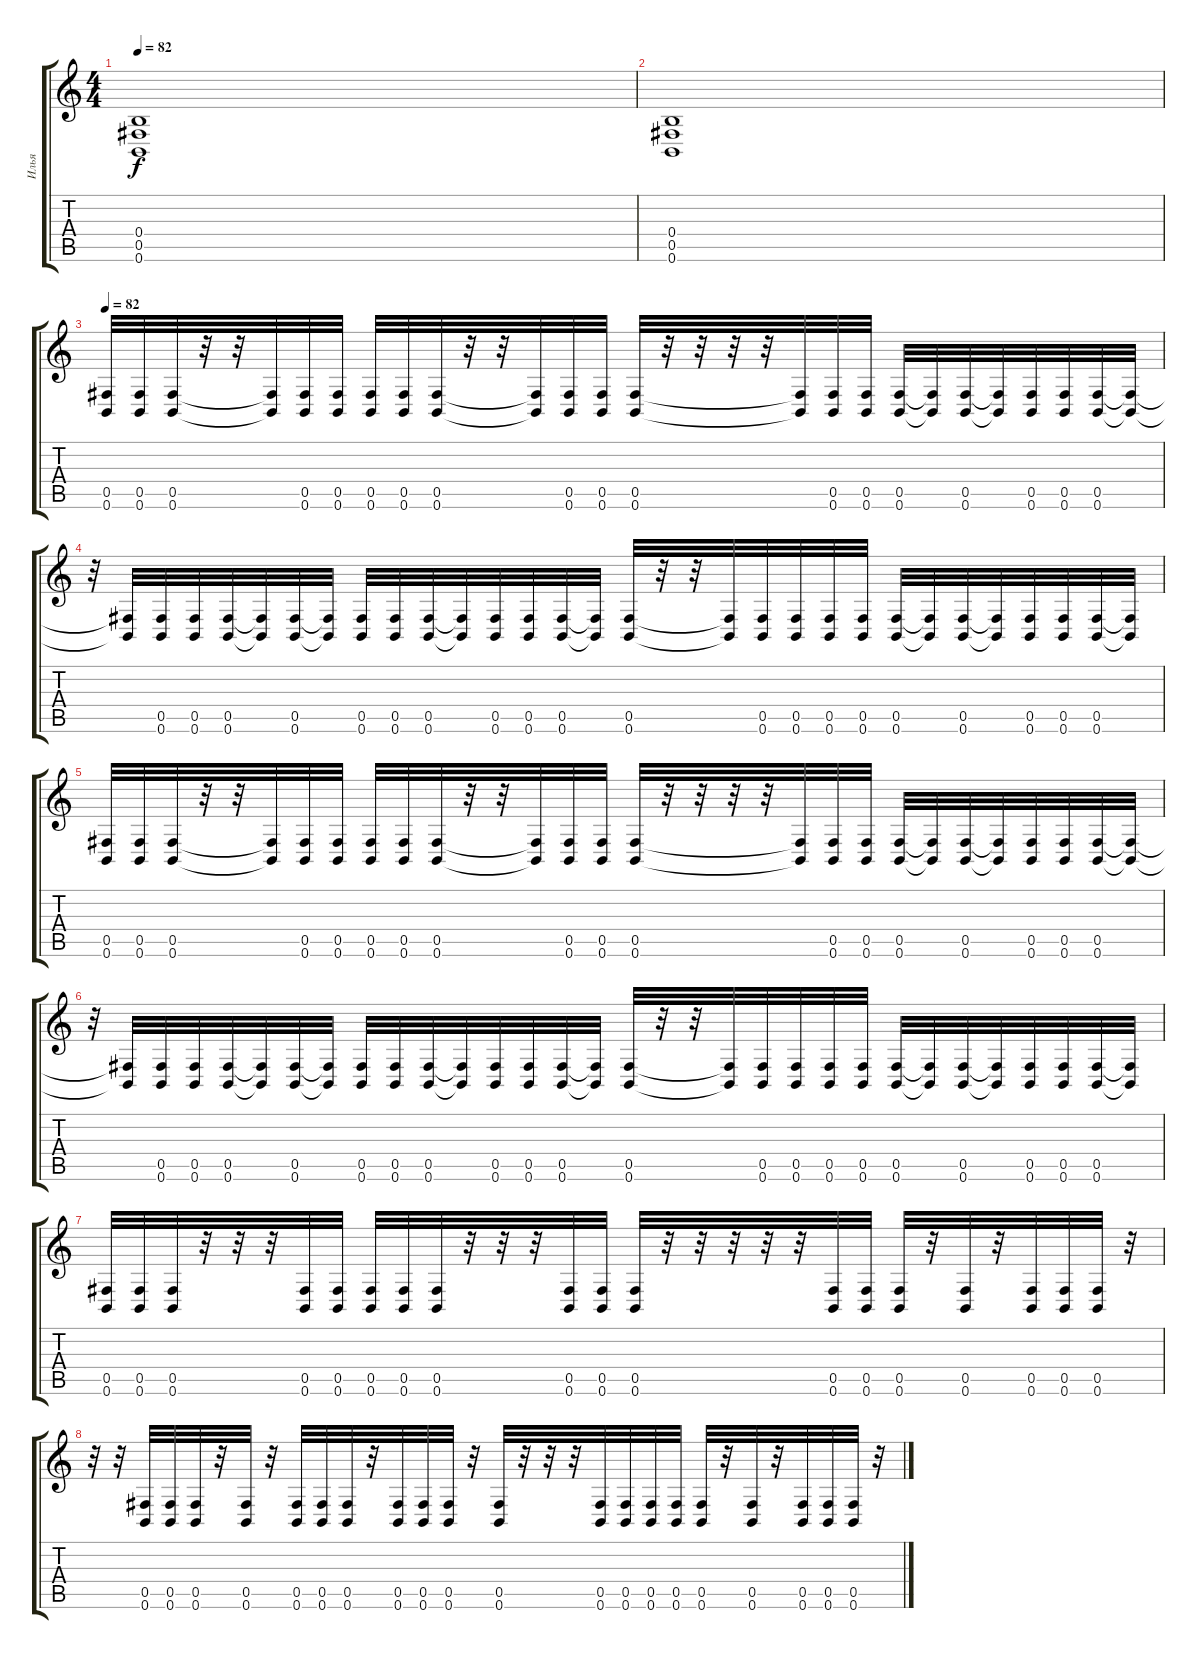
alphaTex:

\track ("Илья" "Илья") {instrument distortionguitar}
\staff {score tabs}
\tuning (Db4 Ab3 E3 B2 Gb2 B1) {hide}
\ts (4 4)
\tempo 82
\clef g2
\ks c
(0.4{t} 0.5{t} 0.6{t}).1{dy f} |
(0.4 0.5 0.6).1 |
\tempo 82
(0.5 0.6).32 (0.5 0.6).32 (0.5 0.6).32 r.32 r.32 (0.5{t} 0.6{t}).32 (0.5 0.6).32 (0.5 0.6).32 (0.5 0.6).32 (0.5 0.6).32 (0.5 0.6).32 r.32 r.32 (0.5{t} 0.6{t}).32 (0.5 0.6).32 (0.5 0.6).32 (0.5 0.6).32 r.32 r.32 r.32 r.32 (0.5{t} 0.6{t}).32 (0.5 0.6).32 (0.5 0.6).32 (0.5 0.6).32 (0.5{t} 0.6{t}).32 (0.5 0.6).32 (0.5{t} 0.6{t}).32 (0.5 0.6).32 (0.5 0.6).32 (0.5 0.6).32 (0.5{t} 0.6{t}).32 |
r.32 (0.5{t} 0.6{t}).32 (0.5 0.6).32 (0.5 0.6).32 (0.5 0.6).32 (0.5{t} 0.6{t}).32 (0.5 0.6).32 (0.5{t} 0.6{t}).32 (0.5 0.6).32 (0.5 0.6).32 (0.5 0.6).32 (0.5{t} 0.6{t}).32 (0.5 0.6).32 (0.5 0.6).32 (0.5 0.6).32 (0.5{t} 0.6{t}).32 (0.5 0.6).32 r.32 r.32 (0.5{t} 0.6{t}).32 (0.5 0.6).32 (0.5 0.6).32 (0.5 0.6).32 (0.5 0.6).32 (0.5 0.6).32 (0.5{t} 0.6{t}).32 (0.5 0.6).32 (0.5{t} 0.6{t}).32 (0.5 0.6).32 (0.5 0.6).32 (0.5 0.6).32 (0.5{t} 0.6{t}).32 |
(0.5 0.6).32 (0.5 0.6).32 (0.5 0.6).32 r.32 r.32 (0.5{t} 0.6{t}).32 (0.5 0.6).32 (0.5 0.6).32 (0.5 0.6).32 (0.5 0.6).32 (0.5 0.6).32 r.32 r.32 (0.5{t} 0.6{t}).32 (0.5 0.6).32 (0.5 0.6).32 (0.5 0.6).32 r.32 r.32 r.32 r.32 (0.5{t} 0.6{t}).32 (0.5 0.6).32 (0.5 0.6).32 (0.5 0.6).32 (0.5{t} 0.6{t}).32 (0.5 0.6).32 (0.5{t} 0.6{t}).32 (0.5 0.6).32 (0.5 0.6).32 (0.5 0.6).32 (0.5{t} 0.6{t}).32 |
r.32 (0.5{t} 0.6{t}).32 (0.5 0.6).32 (0.5 0.6).32 (0.5 0.6).32 (0.5{t} 0.6{t}).32 (0.5 0.6).32 (0.5{t} 0.6{t}).32 (0.5 0.6).32 (0.5 0.6).32 (0.5 0.6).32 (0.5{t} 0.6{t}).32 (0.5 0.6).32 (0.5 0.6).32 (0.5 0.6).32 (0.5{t} 0.6{t}).32 (0.5 0.6).32 r.32 r.32 (0.5{t} 0.6{t}).32 (0.5 0.6).32 (0.5 0.6).32 (0.5 0.6).32 (0.5 0.6).32 (0.5 0.6).32 (0.5{t} 0.6{t}).32 (0.5 0.6).32 (0.5{t} 0.6{t}).32 (0.5 0.6).32 (0.5 0.6).32 (0.5 0.6).32 (0.5{t} 0.6{t}).32 |
(0.5 0.6).32 (0.5 0.6).32 (0.5 0.6).32 r.32 r.32 r.32 (0.5 0.6).32 (0.5 0.6).32 (0.5 0.6).32 (0.5 0.6).32 (0.5 0.6).32 r.32 r.32 r.32 (0.5 0.6).32 (0.5 0.6).32 (0.5 0.6).32 r.32 r.32 r.32 r.32 r.32 (0.5 0.6).32 (0.5 0.6).32 (0.5 0.6).32 r.32 (0.5 0.6).32 r.32 (0.5 0.6).32 (0.5 0.6).32 (0.5 0.6).32 r.32 |
r.32 r.32 (0.5 0.6).32 (0.5 0.6).32 (0.5 0.6).32 r.32 (0.5 0.6).32 r.32 (0.5 0.6).32 (0.5 0.6).32 (0.5 0.6).32 r.32 (0.5 0.6).32 (0.5 0.6).32 (0.5 0.6).32 r.32 (0.5 0.6).32 r.32 r.32 r.32 (0.5 0.6).32 (0.5 0.6).32 (0.5 0.6).32 (0.5 0.6).32 (0.5 0.6).32 r.32 (0.5 0.6).32 r.32 (0.5 0.6).32 (0.5 0.6).32 (0.5 0.6).32 r.32
